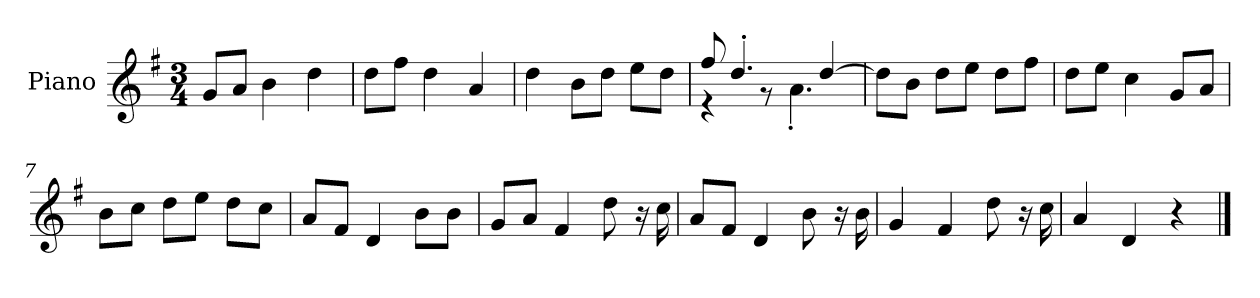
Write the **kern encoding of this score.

**kern
*part1
*staff1
*I"Piano
*I'P-no
*clefG2
*k[f#]
*M3/4
*MM181
=1
8g/L
8a/J
4b\
4dd\
=2
8dd\L
8ff#\J
4dd\
4a/
=3
4dd\
8b\L
8dd\J
8ee\L
8dd\J
=4
*^
8ff#/	4r
4.dd'/	.
.	8r
.	4.a'\
[4dd/	.
*v	*v
=5
8dd\L]
8b\J
8dd\L
8ee\J
8dd\L
8ff#\J
=6
8dd\L
8ee\J
4cc\
8g/L
8a/J
=7
8b\L
8cc\J
8dd\L
8ee\J
8dd\L
8cc\J
!!LO:LB:g=z
=8
8a/L
8f#/J
4d/
8b\L
8b\J
=9
8g/L
8a/J
4f#/
8dd\
16r
16cc\
=10
8a/L
8f#/J
4d/
8b\
16r
16b\
=11
4g/
4f#/
8dd\
16r
16cc\
=12
4a/
4d/
4r
==
*-
